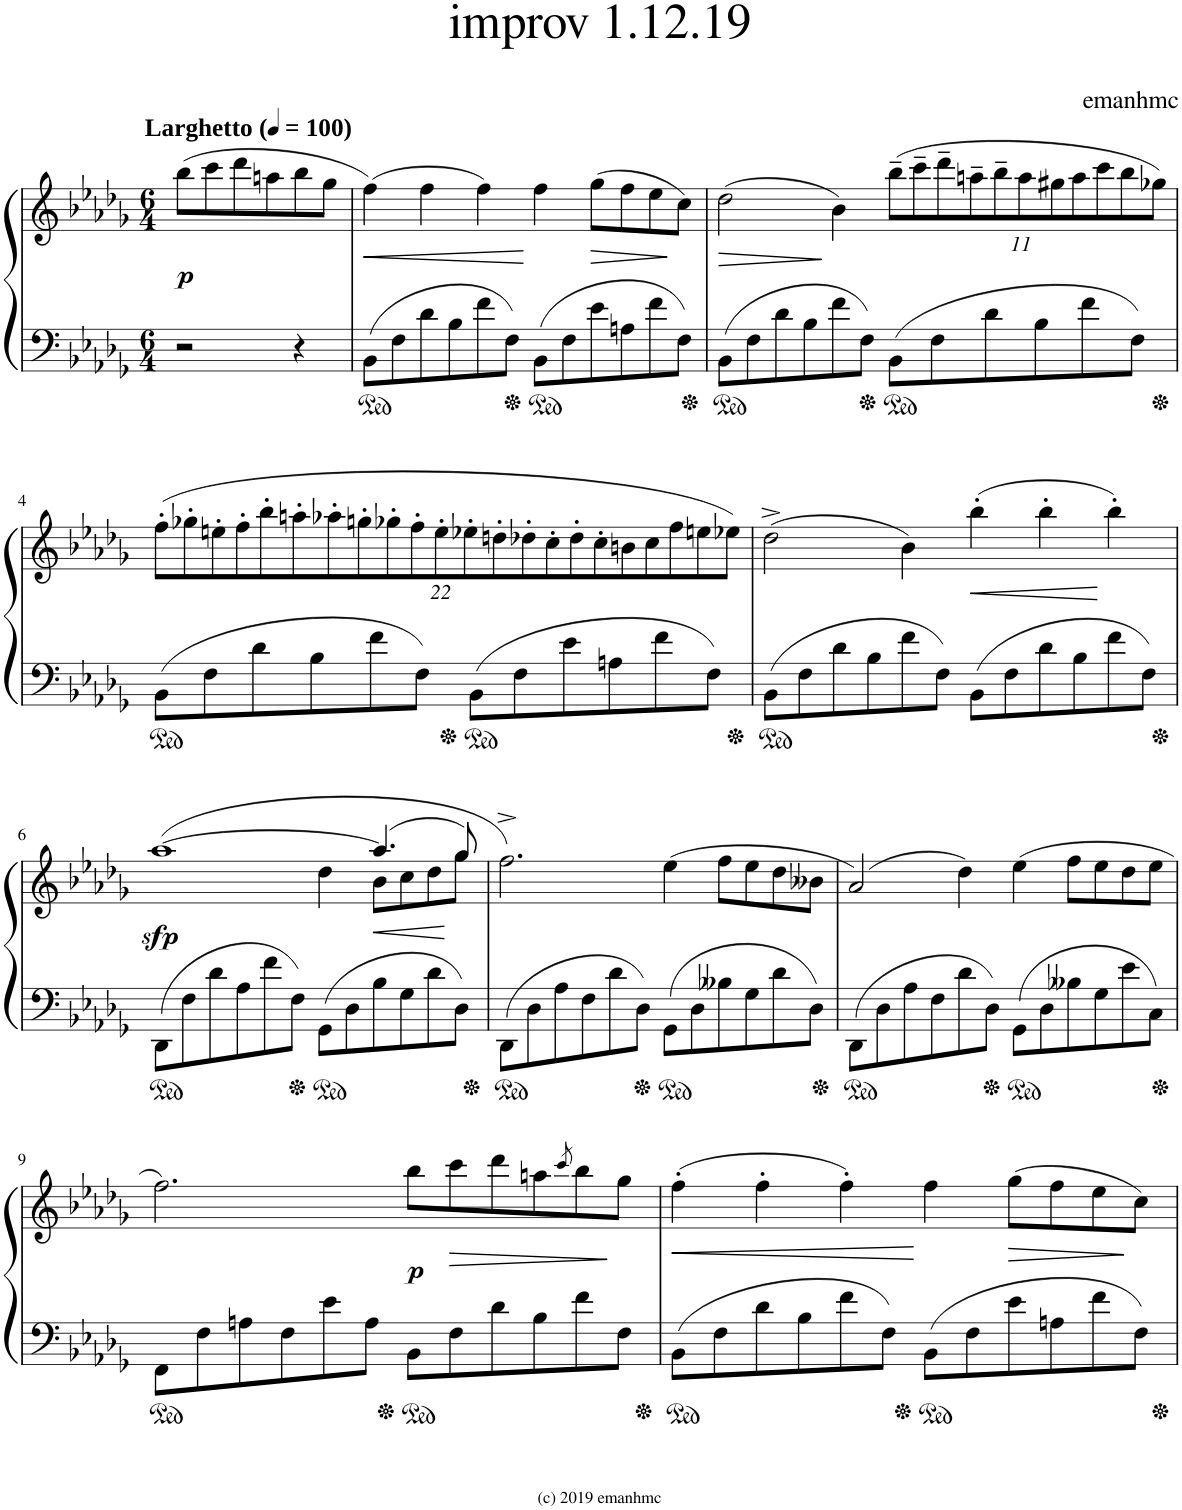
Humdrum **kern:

**kern	**kern	**dynam
*part1	*part1	*part1
*staff2	*staff1	*staff1/2
*I"Piano	*	*
*I'Pno.	*	*
*clefF4	*clefG2	*
*k[b-e-a-d-g-]	*k[b-e-a-d-g-]	*
*M6/4	*M6/4	*
*MM100	*MM100	*
=1	=1	=1
!	!LO:TX:a:B:t=Larghetto	!
!	!	!LO:DY:b
2r	(8bb-\L	p
.	8ccc\	.
.	8ddd-\	.
.	8aan\	.
4r	8bb-\	.
.	8gg-\J	.
=2	=2	=2
!	!	!LO:HP:b
8BB-\L	(4ff\)	<
8F\	.	.
8d-\	4ff\	.
8B-\	.	.
8f\	4ff\)	.
8F\J	.	.
8BB-\L	4ff\	[
8F\	.	.
!	!	!LO:HP:b
8e-\	(8gg-\L	>
8An\	8ff\	.
8f\	8ee-\	.
8F\J	8cc\J)	]
=3	=3	=3
!	!	!LO:HP:b
8BB-\L	(2dd-\	>
8F\	.	.
8d-\	.	.
8B-\	.	.
8f\	4b-\)	]
8F\J	.	.
*	*Xbrackettup	*
8BB-\L	(44%3bb-~\L	.
.	44%3ccc~\	.
8F\	.	.
.	44%3ddd-~\	.
.	44%3aan~\	.
8d-\	.	.
.	44%3bb-~\	.
.	44%3aa\	.
8B-\	.	.
.	44%3gg#X\	.
.	44%3aa\	.
8f\	.	.
.	44%3ccc\	.
.	44%3bb-\	.
8F\J	.	.
.	44%3gg-X\J)	.
!!LO:LB:g=z
=4	=4	=4
*	*^	*
*	*	*^	*
8BB-\L	(44%3ff'\L	10ryy	5ryy	.
.	44%3gg-X'\	.	.	.
.	.	40ryy	.	.
8F\	.	160..ryy	.	.
.	.	5%4ryy	.	.
.	44%3een'\	.	.	.
.	.	.	20ryy	.
.	44%3ff'\	.	.	.
8d-\	.	.	80..ryy	.
.	.	.	5%4ryy	.
.	44%3bb-'\	.	.	.
.	44%3aan'\	.	.	.
8B-\	.	.	.	.
.	44%3aa-X'\	.	.	.
.	44%3ggn'\	.	.	.
8f\	.	.	.	.
.	44%3gg-X'\	.	.	.
.	44%3ff'\	.	.	.
8F\J	.	.	.	.
.	44%3ee'\	.	.	.
8BB-\L	44%3ee-X'\	.	.	.
.	44%3ddn'\	.	.	.
8F\	.	.	.	.
.	44%3dd-X'\	.	.	.
.	.	5%2ryy	.	.
.	44%3cc'\	.	.	.
8e-\	.	.	.	.
.	44%3dd-'\	.	.	.
.	.	.	5%2ryy	.
.	44%3cc'\	.	.	.
8An\	.	.	.	.
.	44%3bn\	.	.	.
.	44%3cc\	.	.	.
8f\	.	.	.	.
.	44%3ff\	.	.	.
.	.	10ryy	.	.
.	44%3een\	.	.	.
8F\J	.	.	.	.
.	44%3ee-X\J)	.	.	.
.	.	20ryy	.	.
.	.	.	40ryy	.
.	.	80ryy	.	.
.	.	.	320ryy	.
.	.	640ryy	.	.
*	*v	*v	*v	*
=5	=5	=5
8BB-\L	(2dd-^\	.
8F\	.	.
8d-\	.	.
8B-\	.	.
8f\	4b-\)	.
8F\J	.	.
!	!	!LO:HP:b
8BB-\L	(4bb-'\	<
8F\	.	.
8d-\	4bb-'\	.
8B-\	.	.
8f\	4bb-'\)	[
8F\J	.	.
!!LO:LB:g=z
=6	=6	=6
*	*^	*
!	!	!	!LO:DY:b
8DD-\L	([1aa-	2.ryy	sfp
8F\	.	.	.
8d-\	.	.	.
8A-\	.	.	.
8f\	.	.	.
8F\J	.	.	.
8GG-\L	.	4dd-\	.
8D-\	.	.	.
!	!	!	!LO:HP:b
8B-\	(4.aa-/]	8b-\L	<
8G-\	.	8cc\	.
8d-\	.	8dd-\	.
8D-\J	8gg-/)	8gg-\J	[
*	*v	*v	*
=7	=7	=7
8DD-\L	2.ff^\)	.
8D-\	.	.
8A-\	.	.
8F\	.	.
8d-\	.	.
8D-\J	.	.
8GG-\L	(4ee-\	.
8D-\	.	.
8B--X\	8ff\L	.
8G-\	8ee-\	.
8d-\	8dd-\	.
8D-\J	8b--X\J	.
=8	=8	=8
8DD-\L	(2a-/)	.
8D-\	.	.
8A-\	.	.
8F\	.	.
8d-\	4dd-\)	.
8D-\J	.	.
8GG-\L	(4ee-\	.
8D-\	.	.
8B--X\	8ff\L	.
8G-\	8ee-\	.
8e-\	8dd-\	.
8C\J	8ee-\J	.
!!LO:LB:g=z
=9	=9	=9
8FF\L	2.ff\)	.
8F\	.	.
8An\	.	.
8F\	.	.
8e-\	.	.
8A\J	.	.
!	!	!LO:DY:b
8BB-\L	8bb-\L	p
!	!	!LO:HP:b
8F\	8ccc\	>
8d-\	8ddd-\	.
8B-\	8aan\	.
.	8qccc/	.
8f\	8bb-\	.
8F\J	8gg-\J	]
=10	=10	=10
!	!	!LO:HP:b
8BB-\L	(4ff'\	<
8F\	.	.
8d-\	4ff'\	.
8B-\	.	.
8f\	4ff'\)	.
8F\J	.	.
8BB-\L	4ff\	[
8F\	.	.
!	!	!LO:HP:b
8e-\	(8gg-\L	>
8An\	8ff\	.
8f\	8ee-\	.
8F\J	8cc\J)	]
=	=	=
*-	*-	*-
